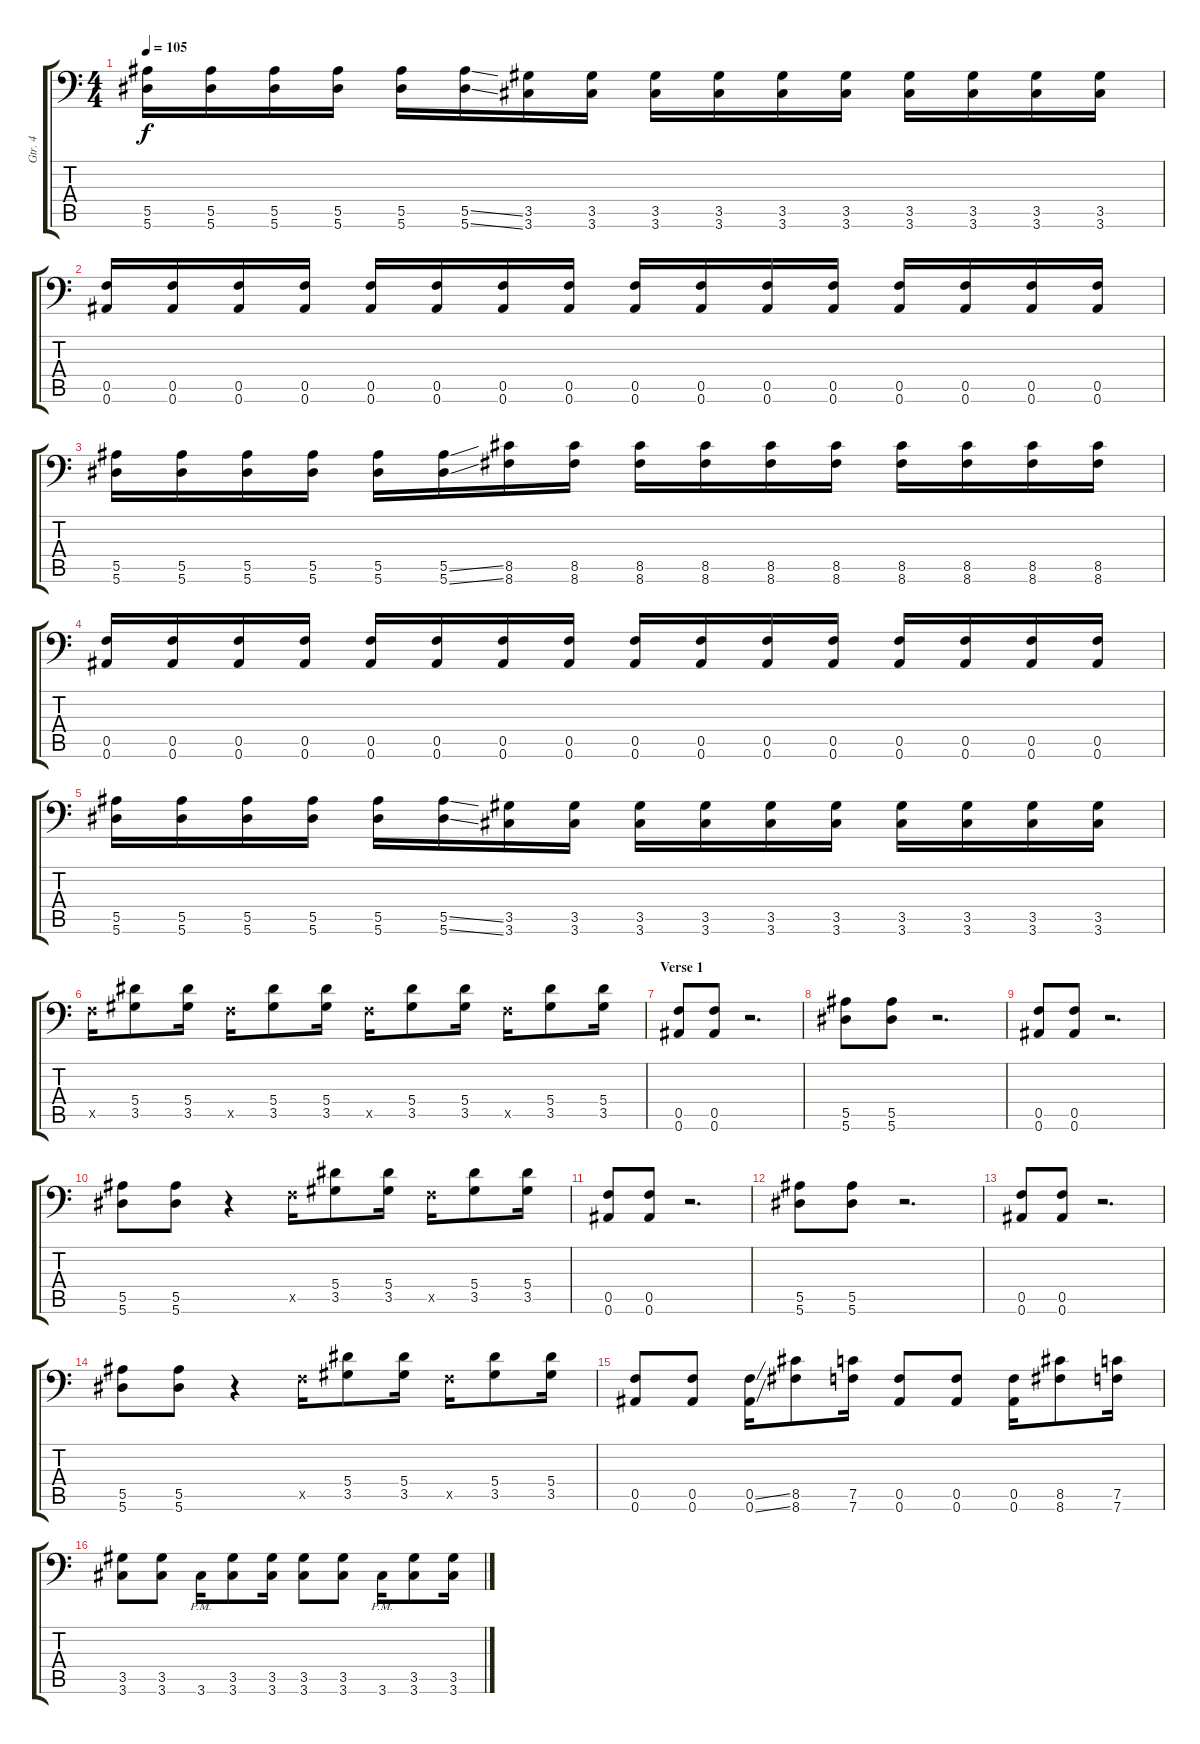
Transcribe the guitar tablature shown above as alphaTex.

\track ("Gtr. 4" "Gtr. 4") {instrument distortionguitar}
\staff {score tabs}
\tuning (C4 G3 Eb3 Bb2 F2 Bb1) {hide}
\ts (4 4)
\tempo 105
\clef f4
\ks c
(5.5 5.6).16{dy f} (5.5 5.6).16 (5.5 5.6).16 (5.5 5.6).16 (5.5 5.6).16 (5.5{ss} 5.6{ss}).16 (3.5 3.6).16 (3.5 3.6).16 (3.5 3.6).16 (3.5 3.6).16 (3.5 3.6).16 (3.5 3.6).16 (3.5 3.6).16 (3.5 3.6).16 (3.5 3.6).16 (3.5 3.6).16 |
(0.5 0.6).16 (0.5 0.6).16 (0.5 0.6).16 (0.5 0.6).16 (0.5 0.6).16 (0.5 0.6).16 (0.5 0.6).16 (0.5 0.6).16 (0.5 0.6).16 (0.5 0.6).16 (0.5 0.6).16 (0.5 0.6).16 (0.5 0.6).16 (0.5 0.6).16 (0.5 0.6).16 (0.5 0.6).16 |
(5.5 5.6).16 (5.5 5.6).16 (5.5 5.6).16 (5.5 5.6).16 (5.5 5.6).16 (5.5{ss} 5.6{ss}).16 (8.5 8.6).16 (8.5 8.6).16 (8.5 8.6).16 (8.5 8.6).16 (8.5 8.6).16 (8.5 8.6).16 (8.5 8.6).16 (8.5 8.6).16 (8.5 8.6).16 (8.5 8.6).16 |
(0.5 0.6).16 (0.5 0.6).16 (0.5 0.6).16 (0.5 0.6).16 (0.5 0.6).16 (0.5 0.6).16 (0.5 0.6).16 (0.5 0.6).16 (0.5 0.6).16 (0.5 0.6).16 (0.5 0.6).16 (0.5 0.6).16 (0.5 0.6).16 (0.5 0.6).16 (0.5 0.6).16 (0.5 0.6).16 |
(5.5 5.6).16 (5.5 5.6).16 (5.5 5.6).16 (5.5 5.6).16 (5.5 5.6).16 (5.5{ss} 5.6{ss}).16 (3.5 3.6).16 (3.5 3.6).16 (3.5 3.6).16 (3.5 3.6).16 (3.5 3.6).16 (3.5 3.6).16 (3.5 3.6).16 (3.5 3.6).16 (3.5 3.6).16 (3.5 3.6).16 |
0.5{x}.16 (5.4 3.5).8 (5.4 3.5).16 0.5{x}.16 (5.4 3.5).8 (5.4 3.5).16 0.5{x}.16 (5.4 3.5).8 (5.4 3.5).16 0.5{x}.16 (5.4 3.5).8 (5.4 3.5).16 |
\section ("" "Verse 1")
(0.5 0.6).8 (0.5 0.6).8 r.2{d} |
(5.5 5.6).8 (5.5 5.6).8 r.2{d} |
(0.5 0.6).8 (0.5 0.6).8 r.2{d} |
(5.5 5.6).8 (5.5 5.6).8 r.4 0.5{x}.16 (5.4 3.5).8 (5.4 3.5).16 0.5{x}.16 (5.4 3.5).8 (5.4 3.5).16 |
(0.5 0.6).8 (0.5 0.6).8 r.2{d} |
(5.5 5.6).8 (5.5 5.6).8 r.2{d} |
(0.5 0.6).8 (0.5 0.6).8 r.2{d} |
(5.5 5.6).8 (5.5 5.6).8 r.4 0.5{x}.16 (5.4 3.5).8 (5.4 3.5).16 0.5{x}.16 (5.4 3.5).8 (5.4 3.5).16 |
(0.5 0.6).8 (0.5 0.6).8 (0.5{ss} 0.6{ss}).16 (8.5 8.6).8 (7.5 7.6).16 (0.5 0.6).8 (0.5 0.6).8 (0.5 0.6).16 (8.5 8.6).8 (7.5 7.6).16 |
(3.5 3.6).8 (3.5 3.6).8 3.6{pm}.16 (3.5 3.6).8 (3.5 3.6).16 (3.5 3.6).8 (3.5 3.6).8 3.6{pm}.16 (3.5 3.6).8 (3.5 3.6).16
